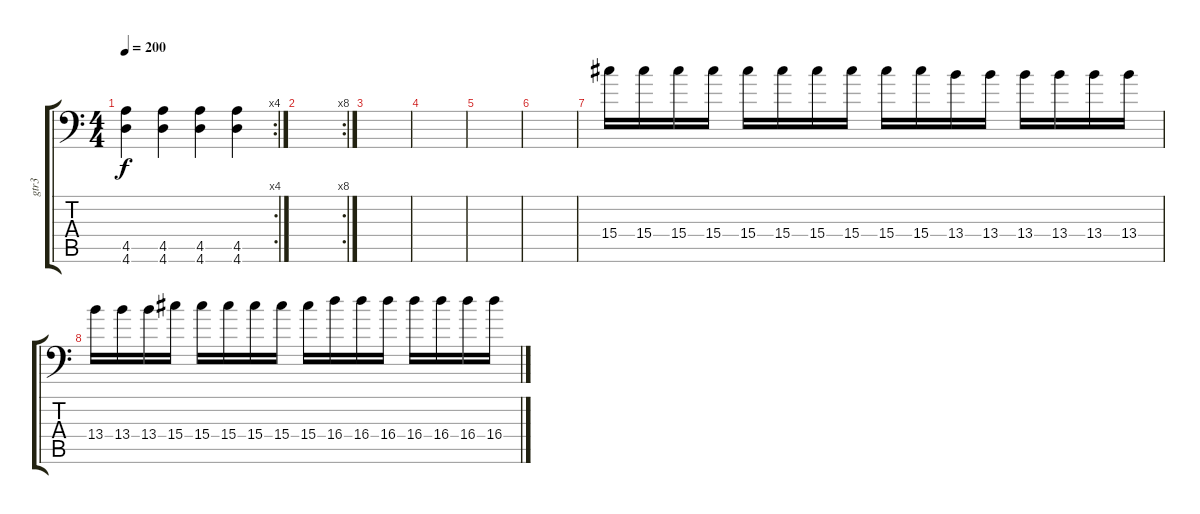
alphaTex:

\track ("gtr3" "gtr3") {instrument distortionguitar}
\staff {score tabs}
\tuning (C4 G3 Eb3 Bb2 F2 Bb1) {hide}
\rc 4
\ts (4 4)
\tempo 200
\clef f4
\ks c
(4.5 4.6).4{dy f} (4.5 4.6).4 (4.5 4.6).4 (4.5 4.6).4 |
\rc 8
|
|
|
|
|
15.4.16{instrument overdrivenguitar} 15.4.16 15.4.16 15.4.16 15.4.16 15.4.16 15.4.16 15.4.16 15.4.16 15.4.16 13.4.16 13.4.16 13.4.16 13.4.16 13.4.16 13.4.16 |
13.4.16 13.4.16 13.4.16 15.4.16 15.4.16 15.4.16 15.4.16 15.4.16 15.4.16 16.4.16 16.4.16 16.4.16 16.4.16 16.4.16 16.4.16 16.4.16
